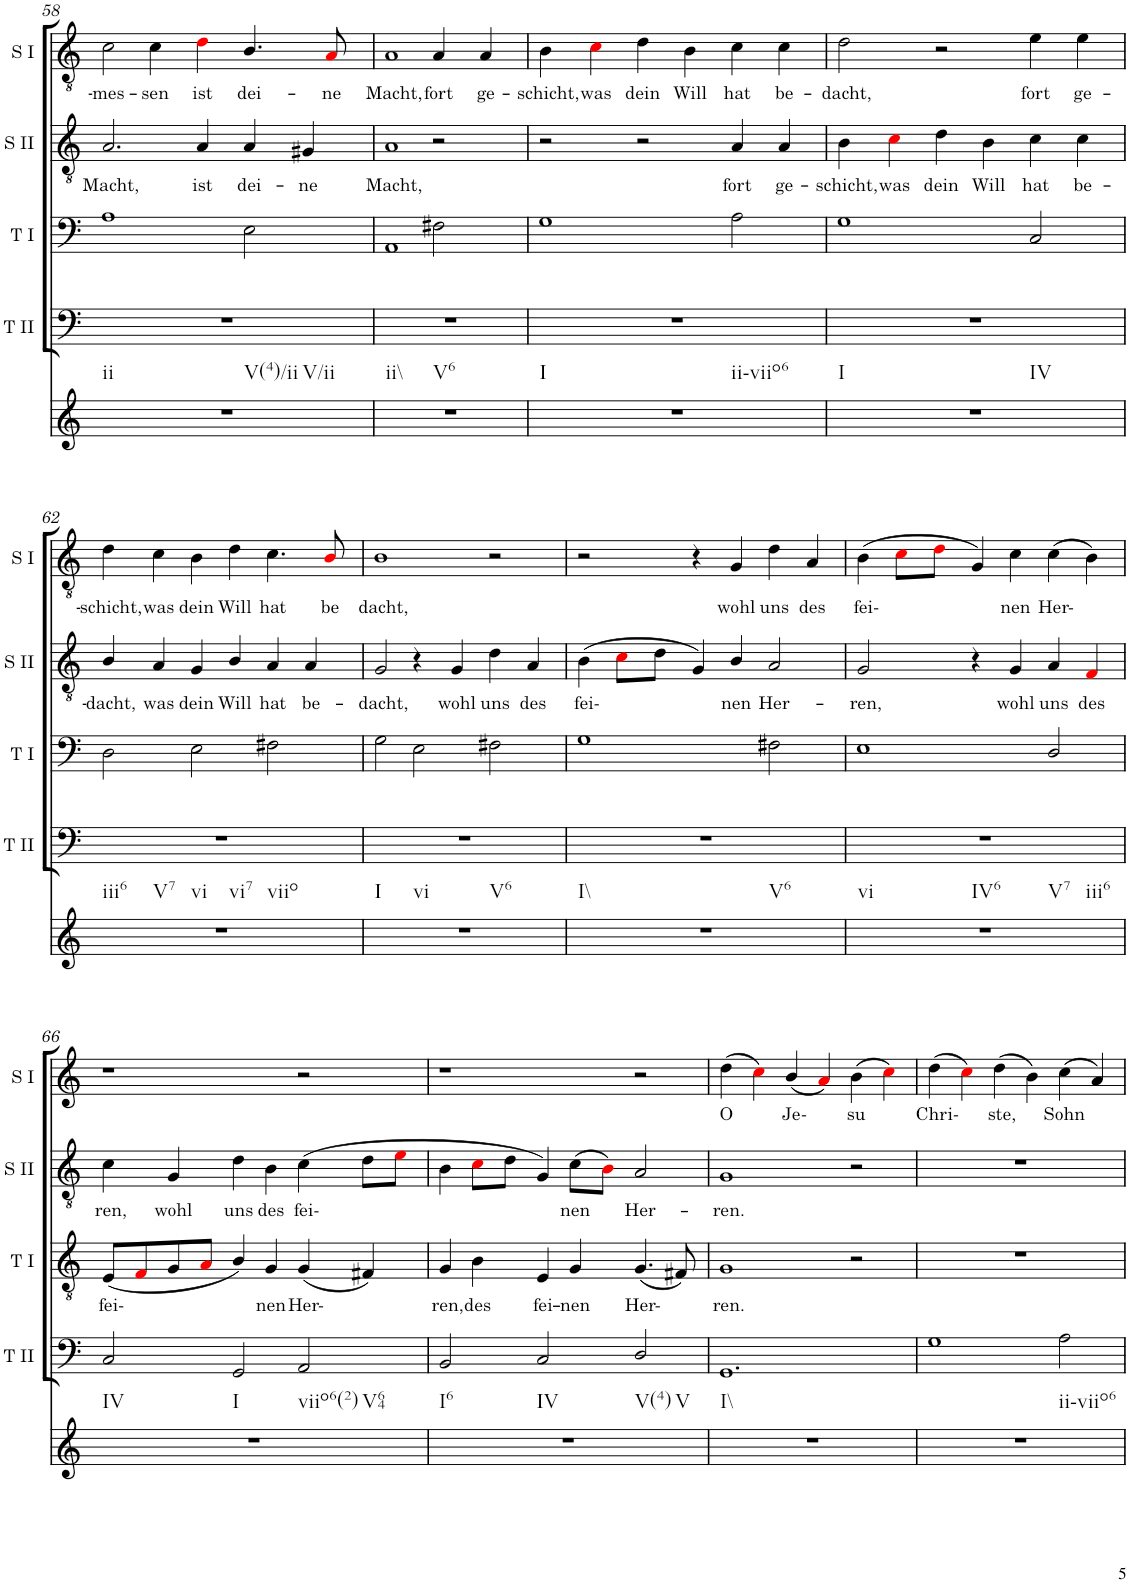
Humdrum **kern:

**kern	**kern	**kern	**text	**kern	**text	**kern	**text
*part5	*part4	*part3	*part3	*part2	*part2	*part1	*part1
*staff5	*staff4	*staff3	*staff3	*staff2	*staff2	*staff1	*staff1
*I"Continuo	*I"Tenor II	*I"Tenor I	*	*I"Soprano II	*	*I"Soprano I	*
*	*I'T II	*I'T I	*	*I'S II	*	*I'S I	*
!!LO:PB:g=z
*clefG2	*clefG2	*clefG2	*	*clefF4	*	*clefG2	*
*k[]	*k[]	*k[]	*	*k[]	*	*k[]	*
*M3/2	*M3/2	*M3/2	*	*M3/2	*	*M3/2	*
=58	=58	=58	=58	=58	=58	=58	=58
!LO:TX:b:t=ii	!	!	!	!	!	!	!
!LO:TX:b:t=V(4)/ii	!	!	!	!	!	!	!
!LO:TX:b:t=V/ii	!	!	!	!	!	!	!
!	!	!	!	!	!LO:LY:b	!	!LO:LY:b
1.r	1.r	1A	.	2.A/	Macht,	2c\	mes-
!	!	!	!	!	!	!	!LO:LY:b
.	.	.	.	.	.	4c\	sen
!	!	!	!	!	!LO:LY:b	!	!LO:LY:b
.	.	.	.	4A/	ist	4di\	ist
!	!	!	!	!	!LO:LY:b	!	!LO:LY:b
.	.	2E\	.	4A/	dei-	4.B/	dei-
!	!	!	!	!	!LO:LY:b	!	!
.	.	.	.	4G#X/	ne	.	.
!	!	!	!	!	!	!	!LO:LY:b
.	.	.	.	.	.	8Ai/	ne
=59	=59	=59	=59	=59	=59	=59	=59
!LO:TX:b:t=ii\\	!	!	!	!	!	!	!
!LO:TX:b:t=V6	!	!	!	!	!	!	!
!	!	!	!	!	!LO:LY:b	!	!LO:LY:b
1.r	1.r	1AA	.	1A	Macht,	1A	Macht,
!	!	!	!	!	!	!	!LO:LY:b
.	.	2F#X\	.	2r	.	4A/	fort
!	!	!	!	!	!	!	!LO:LY:b
.	.	.	.	.	.	4A/	ge-
=60	=60	=60	=60	=60	=60	=60	=60
!LO:TX:b:t=I	!	!	!	!	!	!	!
!LO:TX:b:t=ii-viio6	!	!	!	!	!	!	!
!	!	!	!	!	!	!	!LO:LY:b
1.r	1.r	1G	.	2r	.	4B\	schicht,
!	!	!	!	!	!	!	!LO:LY:b
.	.	.	.	.	.	4ci\	was
!	!	!	!	!	!	!	!LO:LY:b
.	.	.	.	2r	.	4d\	dein
!	!	!	!	!	!	!	!LO:LY:b
.	.	.	.	.	.	4B\	Will
!	!	!	!	!	!LO:LY:b	!	!LO:LY:b
.	.	2A\	.	4A/	fort	4c\	hat
!	!	!	!	!	!LO:LY:b	!	!LO:LY:b
.	.	.	.	4A/	ge-	4c\	be-
=61	=61	=61	=61	=61	=61	=61	=61
!LO:TX:b:t=I	!	!	!	!	!	!	!
!LO:TX:b:t=IV	!	!	!	!	!	!	!
!	!	!	!	!	!LO:LY:b	!	!LO:LY:b
1.r	1.r	1G	.	4B\	schicht,	2d\	dacht,
!	!	!	!	!	!LO:LY:b	!	!
.	.	.	.	4ci\	was	.	.
!	!	!	!	!	!LO:LY:b	!	!
.	.	.	.	4d\	dein	2r	.
!	!	!	!	!	!LO:LY:b	!	!
.	.	.	.	4B\	Will	.	.
!	!	!	!	!	!LO:LY:b	!	!LO:LY:b
.	.	2C/	.	4c\	hat	4e\	fort
!	!	!	!	!	!LO:LY:b	!	!LO:LY:b
.	.	.	.	4c\	be-	4e\	ge-
!!LO:LB:g=z
=62	=62	=62	=62	=62	=62	=62	=62
!LO:TX:b:t=iii6	!	!	!	!	!	!	!
!LO:TX:b:t=V7	!	!	!	!	!	!	!
!LO:TX:b:t=vi	!	!	!	!	!	!	!
!LO:TX:b:t=vi7	!	!	!	!	!	!	!
!LO:TX:b:t=viio	!	!	!	!	!	!	!
!	!	!	!	!	!LO:LY:b	!	!LO:LY:b
1.r	1.r	2D\	.	4B/	dacht,	4d\	schicht,
!	!	!	!	!	!LO:LY:b	!	!LO:LY:b
.	.	.	.	4A/	was	4c\	was
!	!	!	!	!	!LO:LY:b	!	!LO:LY:b
.	.	2E\	.	4G/	dein	4B\	dein
!	!	!	!	!	!LO:LY:b	!	!LO:LY:b
.	.	.	.	4B/	Will	4d\	Will
!	!	!	!	!	!LO:LY:b	!	!LO:LY:b
.	.	2F#X\	.	4A/	hat	4.c\	hat
!	!	!	!	!	!LO:LY:b	!	!
.	.	.	.	4A/	be-	.	.
!	!	!	!	!	!	!	!LO:LY:b
.	.	.	.	.	.	8Bi/	be
=63	=63	=63	=63	=63	=63	=63	=63
!LO:TX:b:t=I	!	!	!	!	!	!	!
!LO:TX:b:t=vi	!	!	!	!	!	!	!
!LO:TX:b:t=V6	!	!	!	!	!	!	!
!	!	!	!	!	!LO:LY:b	!	!LO:LY:b
1.r	1.r	2G\	.	2G/	dacht,	1B	dacht,
.	.	2E\	.	4r	.	.	.
!	!	!	!	!	!LO:LY:b	!	!
.	.	.	.	4G/	wohl	.	.
!	!	!	!	!	!LO:LY:b	!	!
.	.	2F#X\	.	4d\	uns	2r	.
!	!	!	!	!	!LO:LY:b	!	!
.	.	.	.	4A/	des	.	.
=64	=64	=64	=64	=64	=64	=64	=64
!LO:TX:b:t=I\\	!	!	!	!	!	!	!
!LO:TX:b:t=V6	!	!	!	!	!	!	!
!	!	!	!	!	!LO:LY:b	!	!
1.r	1.r	1G	.	(4B\	fei-	2r	.
.	.	.	.	8ci\L	.	.	.
.	.	.	.	8d\J	.	.	.
.	.	.	.	4G/)	.	4r	.
!	!	!	!	!	!LO:LY:b	!	!LO:LY:b
.	.	.	.	4B/	nen	4G/	wohl
!	!	!	!	!	!LO:LY:b	!	!LO:LY:b
.	.	2F#X\	.	2A/	Her-	4d\	uns
!	!	!	!	!	!	!	!LO:LY:b
.	.	.	.	.	.	4A/	des
=65	=65	=65	=65	=65	=65	=65	=65
!LO:TX:b:t=vi	!	!	!	!	!	!	!
!LO:TX:b:t=IV6	!	!	!	!	!	!	!
!LO:TX:b:t=V7	!	!	!	!	!	!	!
!LO:TX:b:t=iii6	!	!	!	!	!	!	!
!	!	!	!	!	!LO:LY:b	!	!LO:LY:b
1.r	1.r	1E	.	2G/	ren,	(4B\	fei-
.	.	.	.	.	.	8ci\L	.
.	.	.	.	.	.	8di\J	.
.	.	.	.	4r	.	4G/)	.
!	!	!	!	!	!LO:LY:b	!	!LO:LY:b
.	.	.	.	4G/	wohl	4c\	nen
!	!	!	!	!	!LO:LY:b	!	!LO:LY:b
.	.	2D/	.	4A/	uns	(4c\	Her-
!	!	!	!	!	!LO:LY:b	!	!
.	.	.	.	4Fi/	des	4B\)	.
!!LO:LB:g=z
=66	=66	=66	=66	=66	=66	=66	=66
!LO:TX:b:t=IV	!	!	!	!	!	!	!
!LO:TX:b:t=I	!	!	!	!	!	!	!
!LO:TX:b:t=viio6(2)	!	!	!	!	!	!	!
!LO:TX:b:t=V64	!	!	!	!	!	!	!
!	!	!	!LO:LY:b	!	!LO:LY:b	!	!
1.r	2C/	(8E/L	fei-	4c\	ren,	1r	.
.	.	8Fi/	.	.	.	.	.
!	!	!	!	!	!LO:LY:b	!	!
.	.	8G/	.	4G/	wohl	.	.
.	.	8Ai/J	.	.	.	.	.
!	!	!	!	!	!LO:LY:b	!	!
.	2GG/	4B/)	.	4d\	uns	.	.
!	!	!	!LO:LY:b	!	!LO:LY:b	!	!
.	.	4G/	nen	4B\	des	.	.
!	!	!	!LO:LY:b	!	!LO:LY:b	!	!
.	2AA/	(4G/	Her-	(4c\	fei-	2r	.
.	.	4F#X/)	.	8d\L	.	.	.
.	.	.	.	8ei\J	.	.	.
=67	=67	=67	=67	=67	=67	=67	=67
!LO:TX:b:t=I6	!	!	!	!	!	!	!
!LO:TX:b:t=IV	!	!	!	!	!	!	!
!LO:TX:b:t=V(4)	!	!	!	!	!	!	!
!LO:TX:b:t=V	!	!	!	!	!	!	!
!	!	!	!LO:LY:b	!	!	!	!
1.r	2BB/	4G/	ren,	4B\	.	1r	.
!	!	!	!LO:LY:b	!	!	!	!
.	.	4B\	des	8ci\L	.	.	.
.	.	.	.	8d\J	.	.	.
!	!	!	!LO:LY:b	!	!	!	!
.	2C/	4E/	fei-	4G/)	.	.	.
!	!	!	!LO:LY:b	!	!LO:LY:b	!	!
.	.	4G/	nen	(8c\L	nen	.	.
.	.	.	.	8Bi\J)	.	.	.
!	!	!	!LO:LY:b	!	!LO:LY:b	!	!
.	2D/	(4.G/	Her-	2A/	Her-	2r	.
.	.	8F#X/)	.	.	.	.	.
=68	=68	=68	=68	=68	=68	=68	=68
!LO:TX:b:t=I\\	!	!	!	!	!	!	!
!	!	!	!LO:LY:b	!	!LO:LY:b	!	!LO:LY:b
1.r	1.GG	1G	ren.	1G	ren.	(4dd\	O
.	.	.	.	.	.	4cci\)	.
!	!	!	!	!	!	!	!LO:LY:b
.	.	.	.	.	.	(4b/	Je-
.	.	.	.	.	.	4ai/)	.
!	!	!	!	!	!	!	!LO:LY:b
.	.	2r	.	2r	.	(4b\	su
.	.	.	.	.	.	4cci\)	.
=69	=69	=69	=69	=69	=69	=69	=69
!LO:TX:b:t=ii-viio6	!	!	!	!	!	!	!
!	!	!	!	!	!	!	!LO:LY:b
1.r	1G	1.r	.	1.r	.	(4dd\	Chri-
.	.	.	.	.	.	4cci\)	.
!	!	!	!	!	!	!	!LO:LY:b
.	.	.	.	.	.	(4dd\	ste,
.	.	.	.	.	.	4b\)	.
!	!	!	!	!	!	!	!LO:LY:b
.	2A\	.	.	.	.	(4cc\	Sohn
.	.	.	.	.	.	4a/)	.
=	=	=	=	=	=	=	=
*-	*-	*-	*-	*-	*-	*-	*-
